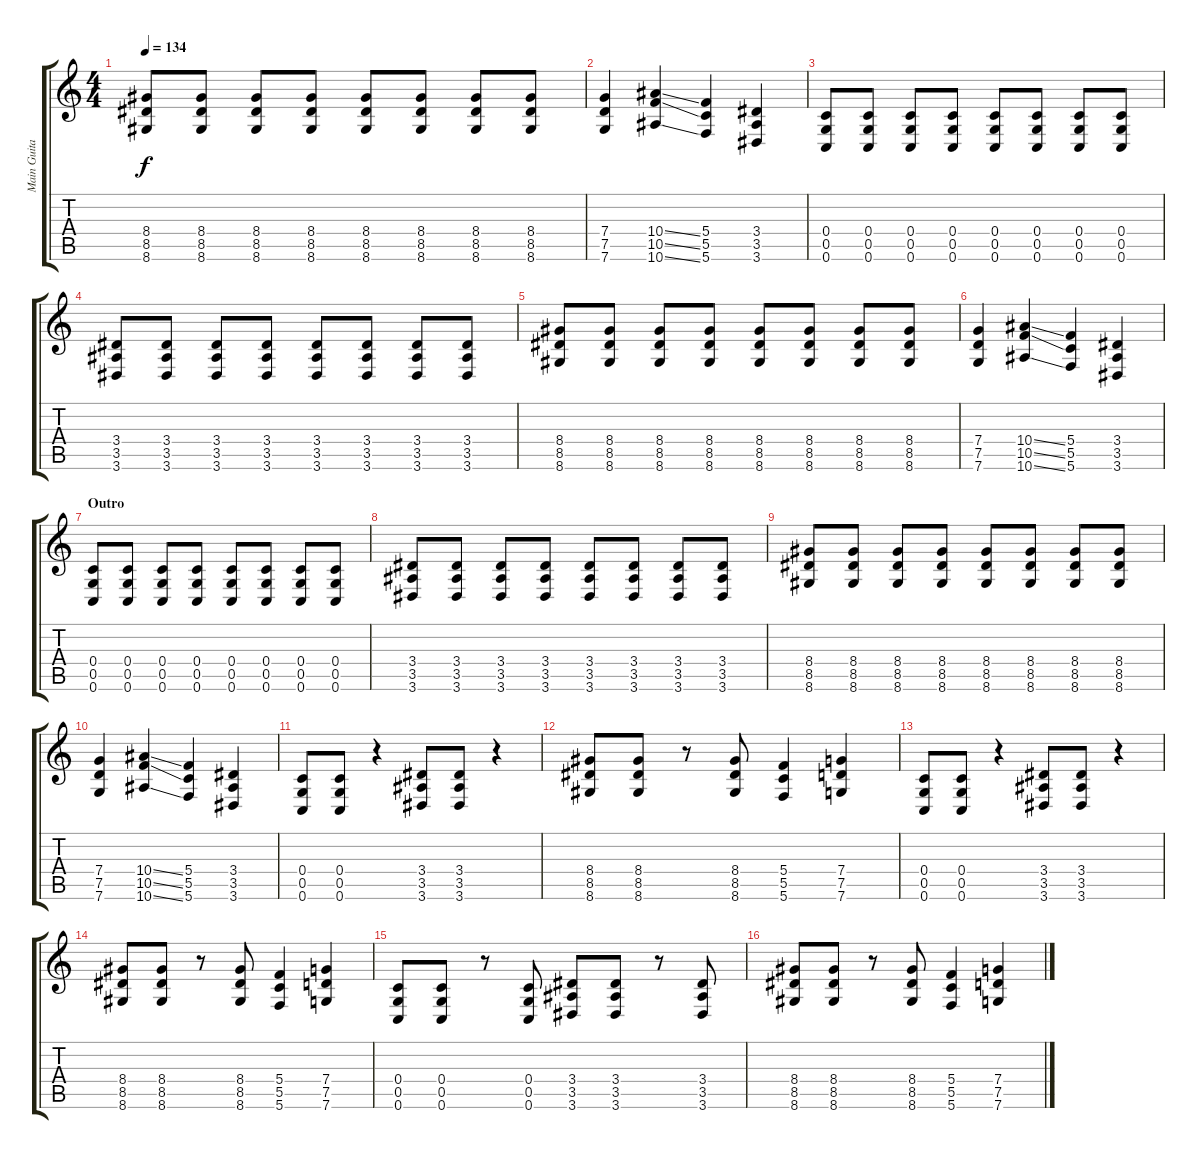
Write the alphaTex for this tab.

\track ("Main Guitar (Rythm)" "Main Guita") {instrument overdrivenguitar}
\staff {score tabs}
\tuning (D4 A3 F3 C3 G2 C2) {hide}
\ts (4 4)
\tempo 134
\clef g2
\ks c
(8.4 8.5 8.6).8{dy f} (8.4 8.5 8.6).8 (8.4 8.5 8.6).8 (8.4 8.5 8.6).8 (8.4 8.5 8.6).8 (8.4 8.5 8.6).8 (8.4 8.5 8.6).8 (8.4 8.5 8.6).8 |
(7.4 7.5 7.6).4 (10.4{ss} 10.5{ss} 10.6{ss}).4 (5.4 5.5 5.6).4 (3.4 3.5 3.6).4 |
(0.4 0.5 0.6).8 (0.4 0.5 0.6).8 (0.4 0.5 0.6).8 (0.4 0.5 0.6).8 (0.4 0.5 0.6).8 (0.4 0.5 0.6).8 (0.4 0.5 0.6).8 (0.4 0.5 0.6).8 |
(3.4 3.5 3.6).8 (3.4 3.5 3.6).8 (3.4 3.5 3.6).8 (3.4 3.5 3.6).8 (3.4 3.5 3.6).8 (3.4 3.5 3.6).8 (3.4 3.5 3.6).8 (3.4 3.5 3.6).8 |
(8.4 8.5 8.6).8 (8.4 8.5 8.6).8 (8.4 8.5 8.6).8 (8.4 8.5 8.6).8 (8.4 8.5 8.6).8 (8.4 8.5 8.6).8 (8.4 8.5 8.6).8 (8.4 8.5 8.6).8 |
(7.4 7.5 7.6).4 (10.4{ss} 10.5{ss} 10.6{ss}).4 (5.4 5.5 5.6).4 (3.4 3.5 3.6).4 |
\section ("" "Outro")
(0.4 0.5 0.6).8 (0.4 0.5 0.6).8 (0.4 0.5 0.6).8 (0.4 0.5 0.6).8 (0.4 0.5 0.6).8 (0.4 0.5 0.6).8 (0.4 0.5 0.6).8 (0.4 0.5 0.6).8 |
(3.4 3.5 3.6).8 (3.4 3.5 3.6).8 (3.4 3.5 3.6).8 (3.4 3.5 3.6).8 (3.4 3.5 3.6).8 (3.4 3.5 3.6).8 (3.4 3.5 3.6).8 (3.4 3.5 3.6).8 |
(8.4 8.5 8.6).8 (8.4 8.5 8.6).8 (8.4 8.5 8.6).8 (8.4 8.5 8.6).8 (8.4 8.5 8.6).8 (8.4 8.5 8.6).8 (8.4 8.5 8.6).8 (8.4 8.5 8.6).8 |
(7.4 7.5 7.6).4 (10.4{ss} 10.5{ss} 10.6{ss}).4 (5.4 5.5 5.6).4 (3.4 3.5 3.6).4 |
(0.4 0.5 0.6).8 (0.4 0.5 0.6).8 r.4 (3.4 3.5 3.6).8 (3.4 3.5 3.6).8 r.4 |
(8.4 8.5 8.6).8 (8.4 8.5 8.6).8 r.8 (8.4 8.5 8.6).8 (5.4 5.5 5.6).4 (7.4 7.5 7.6).4 |
(0.4 0.5 0.6).8 (0.4 0.5 0.6).8 r.4 (3.4 3.5 3.6).8 (3.4 3.5 3.6).8 r.4 |
(8.4 8.5 8.6).8 (8.4 8.5 8.6).8 r.8 (8.4 8.5 8.6).8 (5.4 5.5 5.6).4 (7.4 7.5 7.6).4 |
(0.4 0.5 0.6).8 (0.4 0.5 0.6).8 r.8 (0.4 0.5 0.6).8 (3.4 3.5 3.6).8 (3.4 3.5 3.6).8 r.8 (3.4 3.5 3.6).8 |
(8.4 8.5 8.6).8 (8.4 8.5 8.6).8 r.8 (8.4 8.5 8.6).8 (5.4 5.5 5.6).4 (7.4 7.5 7.6).4
